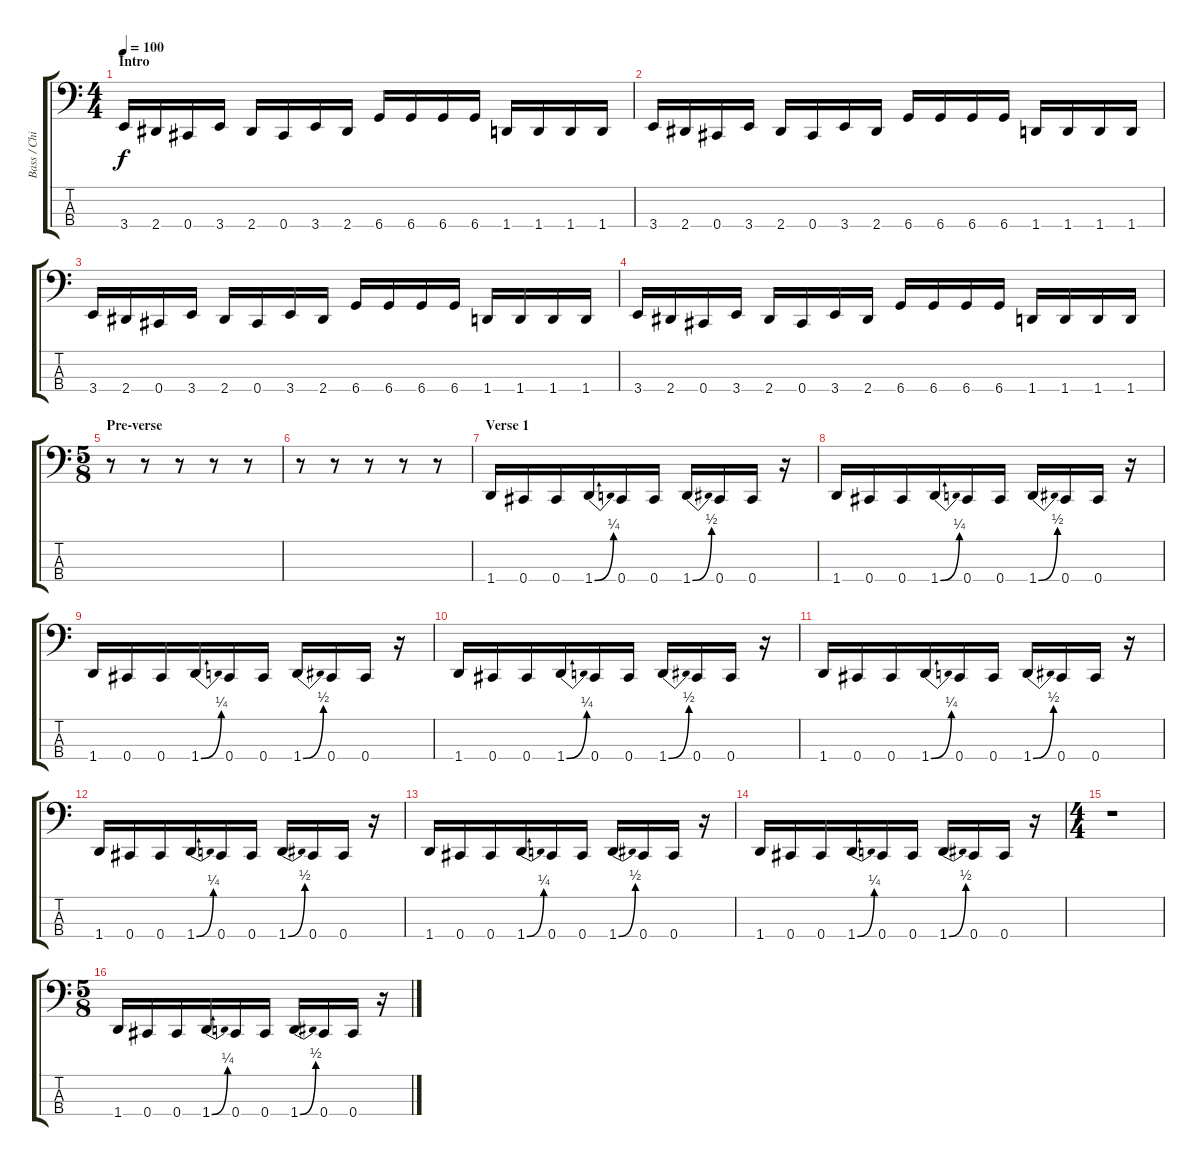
\track ("Bass / Chi Cheng" "Bass / Chi") {instrument electricbassfinger}
\staff {score tabs}
\tuning (Gb2 Db2 Ab1 Db1) {hide}
\ts (4 4)
\section ("" "Intro")
\tempo 100
\clef f4
\ks c
3.4.16{dy f instrument electricbassfinger} 2.4.16 0.4.16 3.4.16 2.4.16 0.4.16 3.4.16 2.4.16 6.4.16 6.4.16 6.4.16 6.4.16 1.4.16 1.4.16 1.4.16 1.4.16 |
3.4.16 2.4.16 0.4.16 3.4.16 2.4.16 0.4.16 3.4.16 2.4.16 6.4.16 6.4.16 6.4.16 6.4.16 1.4.16 1.4.16 1.4.16 1.4.16 |
3.4.16 2.4.16 0.4.16 3.4.16 2.4.16 0.4.16 3.4.16 2.4.16 6.4.16 6.4.16 6.4.16 6.4.16 1.4.16 1.4.16 1.4.16 1.4.16 |
3.4.16 2.4.16 0.4.16 3.4.16 2.4.16 0.4.16 3.4.16 2.4.16 6.4.16 6.4.16 6.4.16 6.4.16 1.4.16 1.4.16 1.4.16 1.4.16 |
\ts (5 8)
\section ("" "Pre-verse")
r.8 r.8 r.8 r.8 r.8 |
r.8 r.8 r.8 r.8 r.8 |
\section ("" "Verse 1")
1.4.16 0.4.16 0.4.16 1.4{be (bend 0 0 60 1)}.16 0.4.16 0.4.16 1.4{be (bend 0 0 60 2)}.16 0.4.16 0.4.16 r.16 |
1.4.16 0.4.16 0.4.16 1.4{be (bend 0 0 60 1)}.16 0.4.16 0.4.16 1.4{be (bend 0 0 60 2)}.16 0.4.16 0.4.16 r.16 |
1.4.16 0.4.16 0.4.16 1.4{be (bend 0 0 60 1)}.16 0.4.16 0.4.16 1.4{be (bend 0 0 60 2)}.16 0.4.16 0.4.16 r.16 |
1.4.16 0.4.16 0.4.16 1.4{be (bend 0 0 60 1)}.16 0.4.16 0.4.16 1.4{be (bend 0 0 60 2)}.16 0.4.16 0.4.16 r.16 |
1.4.16 0.4.16 0.4.16 1.4{be (bend 0 0 60 1)}.16 0.4.16 0.4.16 1.4{be (bend 0 0 60 2)}.16 0.4.16 0.4.16 r.16 |
1.4.16 0.4.16 0.4.16 1.4{be (bend 0 0 60 1)}.16 0.4.16 0.4.16 1.4{be (bend 0 0 60 2)}.16 0.4.16 0.4.16 r.16 |
1.4.16 0.4.16 0.4.16 1.4{be (bend 0 0 60 1)}.16 0.4.16 0.4.16 1.4{be (bend 0 0 60 2)}.16 0.4.16 0.4.16 r.16 |
1.4.16 0.4.16 0.4.16 1.4{be (bend 0 0 60 1)}.16 0.4.16 0.4.16 1.4{be (bend 0 0 60 2)}.16 0.4.16 0.4.16 r.16 |
\ts (4 4)
r.1 |
\ts (5 8)
1.4.16 0.4.16 0.4.16 1.4{be (bend 0 0 60 1)}.16 0.4.16 0.4.16 1.4{be (bend 0 0 60 2)}.16 0.4.16 0.4.16 r.16
